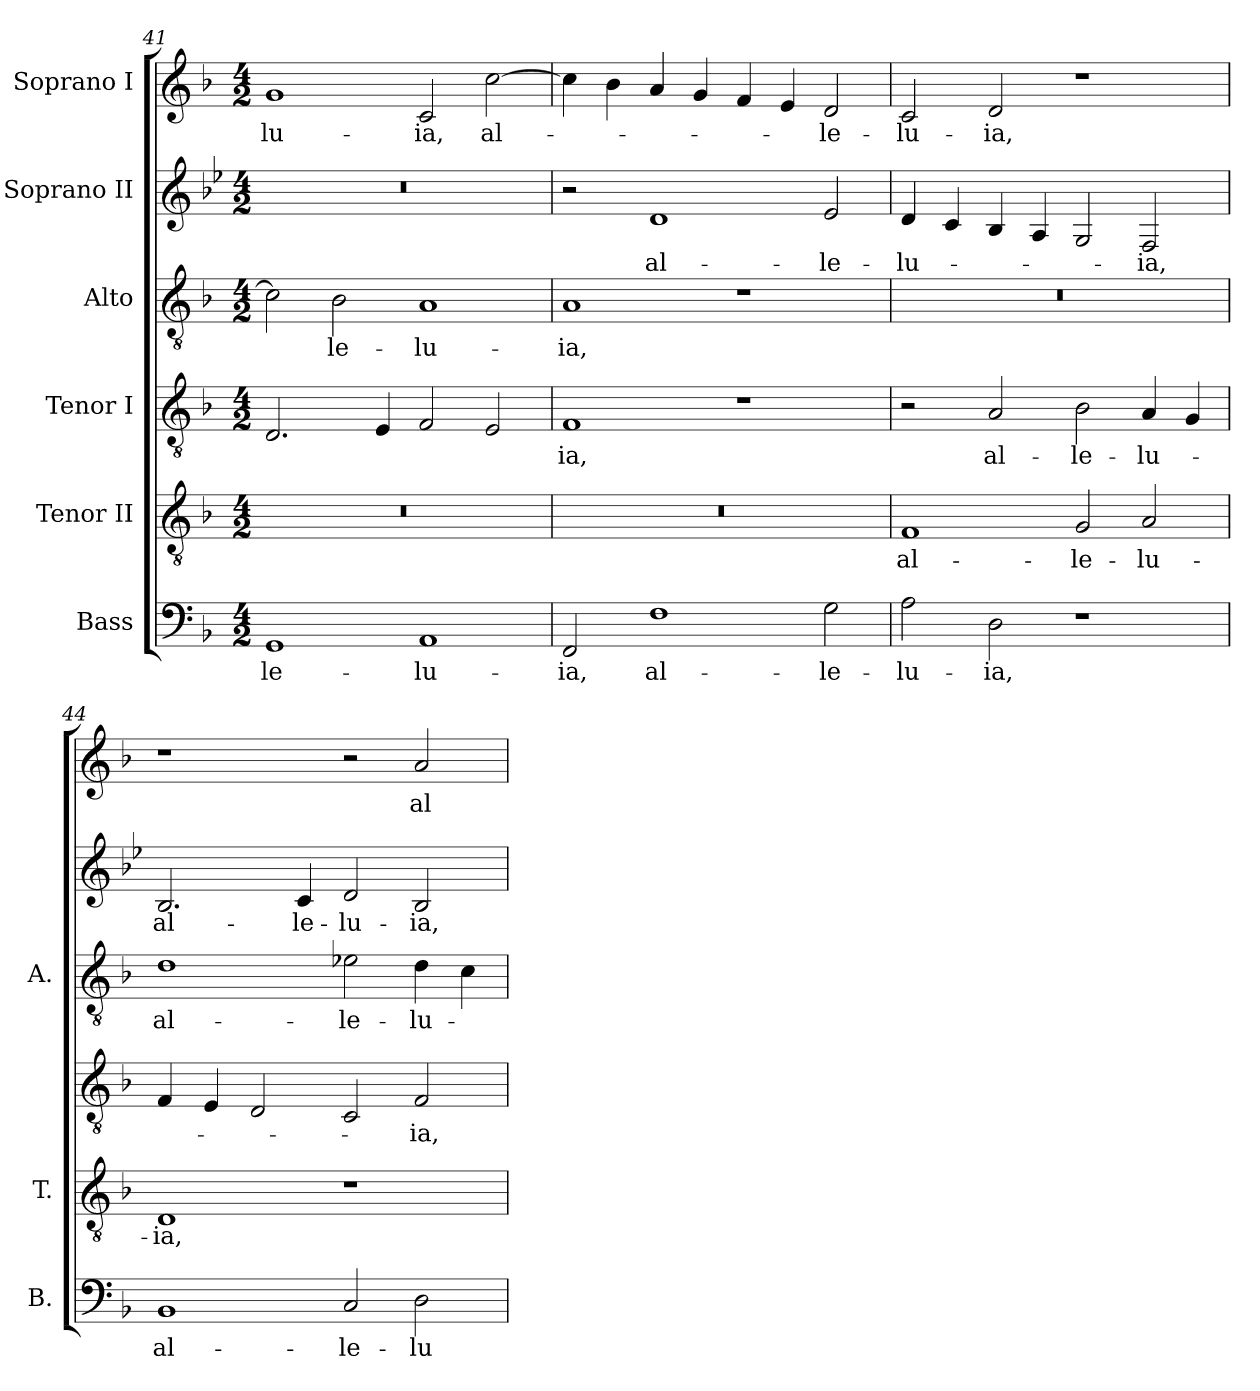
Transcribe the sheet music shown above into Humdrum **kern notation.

**kern	**text	**kern	**text	**kern	**text	**kern	**text	**kern	**text	**kern	**text
*part6	*part6	*part5	*part5	*part4	*part4	*part3	*part3	*part2	*part2	*part1	*part1
*staff6	*staff6	*staff5	*staff5	*staff4	*staff4	*staff3	*staff3	*staff2	*staff2	*staff1	*staff1
*I"Bass	*	*I"Tenor II	*	*I"Tenor I	*	*I"Alto	*	*I"Soprano II	*	*I"Soprano I	*
*I'B.	*	*I'T.	*	*	*	*I'A.	*	*	*	*	*
!!LO:PB:g=z
*clefF4	*	*clefGv2	*	*clefGv2	*	*clefGv2	*	*clefG2	*	*clefG2	*
*	*	*ITrd7c12	*	*	*	*	*	*ITrd-4c-7	*	*	*
*k[b-]	*	*k[b-]	*	*k[b-]	*	*k[b-]	*	*k[b-]	*	*k[b-]	*
*F:	*	*F:	*	*F:	*	*F:	*	*F:	*	*F:	*
*M4/2	*	*M4/2	*	*M4/2	*	*M4/2	*	*M4/2	*	*M4/2	*
=41	=41	=41	=41	=41	=41	=41	=41	=41	=41	=41	=41
!	!LO:LY:b:color=#000000	!LO:N:vis=1	!	!	!	!	!	!LO:N:vis=1	!	!	!
!	!	!	!	!	!	!	!	!	!	!	!LO:LY:b:color=#000000
1GGi	-le-	0r	.	2.Di/	.	2ci\]	.	0r	.	1gi	-lu-
!	!	!	!	!	!	!	!LO:LY:b:color=#000000	!	!	!	!
.	.	.	.	.	.	2B-i\	-le-	.	.	.	.
.	.	.	.	4Ei/	.	.	.	.	.	.	.
!	!LO:LY:b:color=#000000	!	!	!	!	!	!	!	!	!	!
!	!	!	!	!	!	!	!LO:LY:b:color=#000000	!	!	!	!
!	!	!	!	!	!	!	!	!	!	!	!LO:LY:b:color=#000000
1AAi	-lu-	.	.	2Fi/	.	1Ai	-lu-	.	.	2ci/	-ia,
!	!	!	!	!	!	!	!	!	!	!	!LO:LY:b:color=#000000
.	.	.	.	2Ei/	.	.	.	.	.	[>2cci\	al-
=42	=42	=42	=42	=42	=42	=42	=42	=42	=42	=42	=42
!	!LO:LY:b:color=#000000	!LO:N:vis=1	!	!	!	!	!	!	!	!	!
!	!	!	!	!	!LO:LY:b:color=#000000	!	!	!	!	!	!
!	!	!	!	!	!	!	!LO:LY:b:color=#000000	!	!	!	!
2FFi/	-ia,	0r	.	1Fi	-ia,	1Ai	-ia,	2r	.	4cci\]	.
.	.	.	.	.	.	.	.	.	.	4b-i\	.
!	!LO:LY:b:color=#000000	!	!	!	!	!	!	!	!	!	!
!	!	!	!	!	!	!	!	!	!LO:LY:b:color=#000000	!	!
1Fi	al-	.	.	.	.	.	.	1ai	al-	4ai/	.
.	.	.	.	.	.	.	.	.	.	4gi/	.
.	.	.	.	1r	.	1r	.	.	.	4fi/	.
.	.	.	.	.	.	.	.	.	.	4ei/	.
!	!LO:LY:b:color=#000000	!	!	!	!	!	!	!	!	!	!
!	!	!	!	!	!	!	!	!	!LO:LY:b:color=#000000	!	!
!	!	!	!	!	!	!	!	!	!	!	!LO:LY:b:color=#000000
2Gi\	-le-	.	.	.	.	.	.	2b-i/	-le-	2di/	-le-
=43	=43	=43	=43	=43	=43	=43	=43	=43	=43	=43	=43
!	!LO:LY:b:color=#000000	!	!	!	!	!	!	!	!	!	!
!	!	!	!LO:LY:b:color=#000000	!	!	!LO:N:vis=1	!	!	!	!	!
!	!	!	!	!	!	!	!	!	!LO:LY:b:color=#000000	!	!
!	!	!	!	!	!	!	!	!	!	!	!LO:LY:b:color=#000000
2Ai\	-lu-	1FFi	al-	2r	.	0r	.	4ai/	-lu-	2ci/	-lu-
.	.	.	.	.	.	.	.	4gi/	.	.	.
!	!LO:LY:b:color=#000000	!	!	!	!	!	!	!	!	!	!
!	!	!	!	!	!LO:LY:b:color=#000000	!	!	!	!	!	!
!	!	!	!	!	!	!	!	!	!	!	!LO:LY:b:color=#000000
2Di\	-ia,	.	.	2Ai/	al-	.	.	4fi/	.	2di/	-ia,
.	.	.	.	.	.	.	.	4ei/	.	.	.
!	!	!	!LO:LY:b:color=#000000	!	!	!	!	!	!	!	!
!	!	!	!	!	!LO:LY:b:color=#000000	!	!	!	!	!	!
1r	.	2GGi/	-le-	2B-i\	-le-	.	.	2di/	.	1r	.
!	!	!	!LO:LY:b:color=#000000	!	!	!	!	!	!	!	!
!	!	!	!	!	!LO:LY:b:color=#000000	!	!	!	!	!	!
!	!	!	!	!	!	!	!	!	!LO:LY:b:color=#000000	!	!
.	.	2AAi/	-lu-	4Ai/	-lu-	.	.	2ci/	-ia,	.	.
.	.	.	.	4Gi/	.	.	.	.	.	.	.
=44	=44	=44	=44	=44	=44	=44	=44	=44	=44	=44	=44
!	!LO:LY:b:color=#000000	!	!	!	!	!	!	!	!	!	!
!	!	!	!LO:LY:b:color=#000000	!	!	!	!	!	!	!	!
!	!	!	!	!	!	!	!LO:LY:b:color=#000000	!	!	!	!
!	!	!	!	!	!	!	!	!	!LO:LY:b:color=#000000	!	!
1BB-i	al-	1DDi	-ia,	4Fi/	.	1di	al-	2.fi/	al-	1r	.
.	.	.	.	4Ei/	.	.	.	.	.	.	.
.	.	.	.	2Di/	.	.	.	.	.	.	.
!	!	!	!	!	!	!	!	!	!LO:LY:b:color=#000000	!	!
.	.	.	.	.	.	.	.	4gi/	-le-	.	.
!	!LO:LY:b:color=#000000	!	!	!	!	!	!	!	!	!	!
!	!	!	!	!	!	!	!LO:LY:b:color=#000000	!	!	!	!
!	!	!	!	!	!	!	!	!	!LO:LY:b:color=#000000	!	!
2Ci/	-le-	1r	.	2Ci/	.	2e-Xi\	-le-	2ai/	-lu-	2r	.
!	!LO:LY:b:color=#000000	!	!	!	!	!	!	!	!	!	!
!	!	!	!	!	!LO:LY:b:color=#000000	!	!	!	!	!	!
!	!	!	!	!	!	!	!LO:LY:b:color=#000000	!	!	!	!
!	!	!	!	!	!	!	!	!	!LO:LY:b:color=#000000	!	!
!	!	!	!	!	!	!	!	!	!	!	!LO:LY:b:color=#000000
2Di\	-lu-	.	.	2Fi/	-ia,	4di\	-lu-	2fi/	-ia,	2ai/	al-
.	.	.	.	.	.	4ci\	.	.	.	.	.
=	=	=	=	=	=	=	=	=	=	=	=
*-	*-	*-	*-	*-	*-	*-	*-	*-	*-	*-	*-
